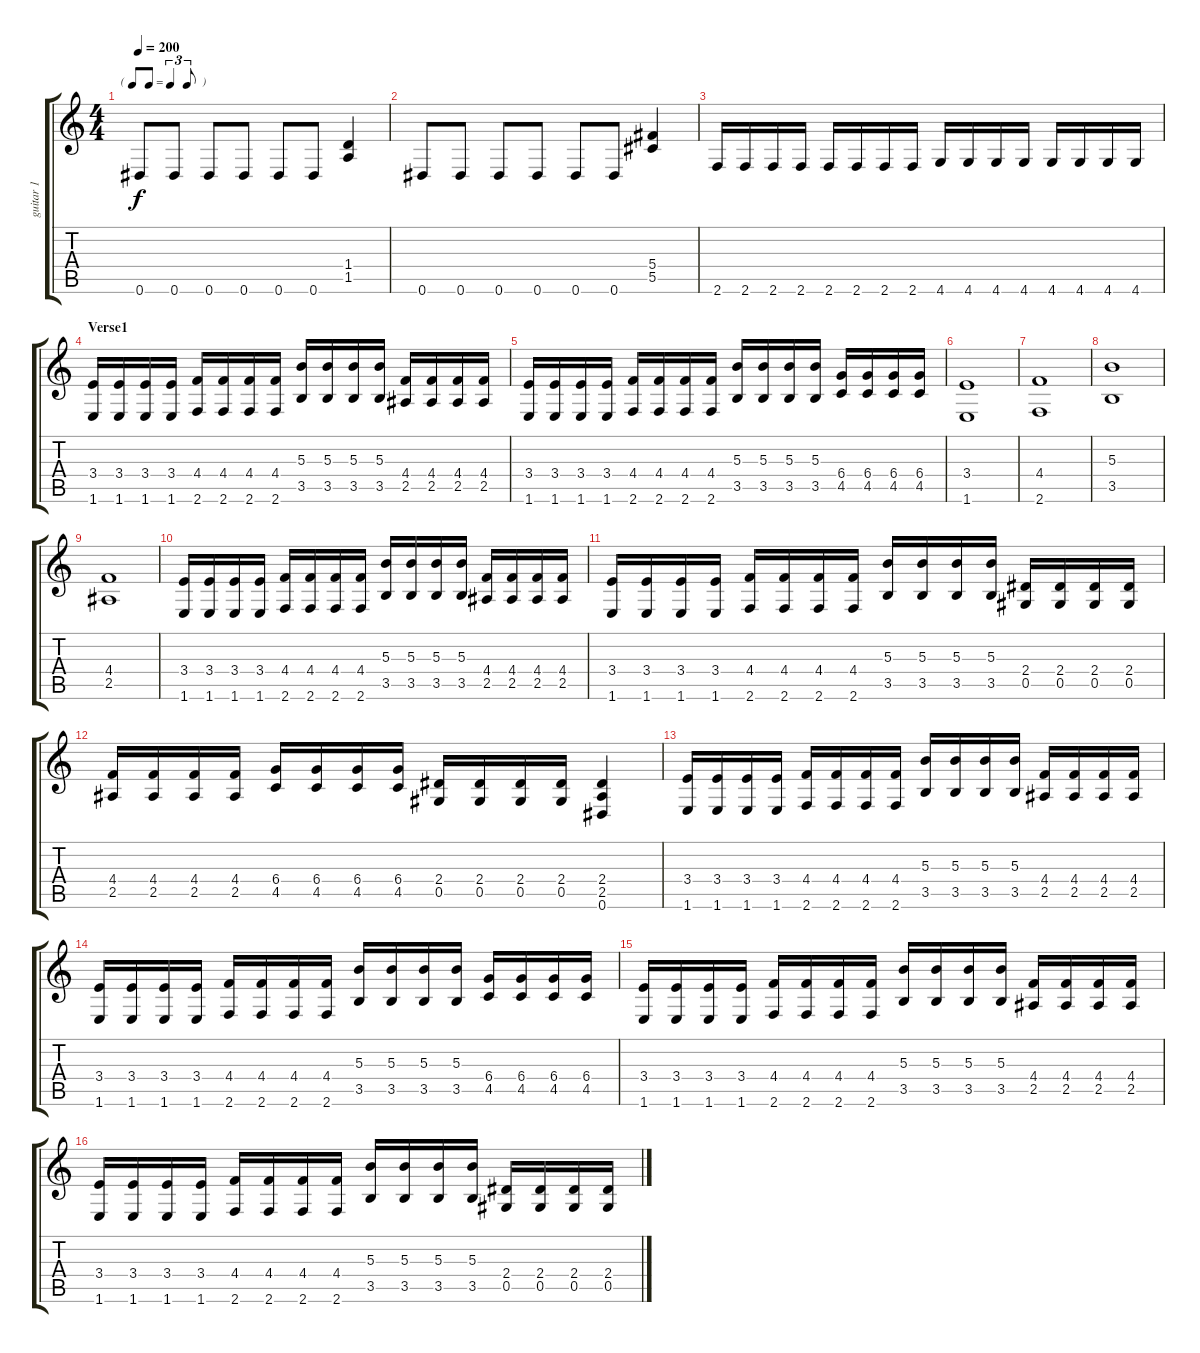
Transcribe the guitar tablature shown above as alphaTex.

\track ("guitar 1" "guitar 1") {instrument distortionguitar}
\staff {score tabs}
\tuning (Eb4 Bb3 Gb3 Db3 Ab2 Eb2) {hide}
\ts (4 4)
\tf triplet8th
\tempo 200
\clef g2
\ks c
0.6.8{dy f} 0.6.8 0.6.8 0.6.8 0.6.8 0.6.8 (1.4 1.5).4 |
0.6.8 0.6.8 0.6.8 0.6.8 0.6.8 0.6.8 (5.4 5.5).4 |
2.6.16 2.6.16 2.6.16 2.6.16 2.6.16 2.6.16 2.6.16 2.6.16 4.6.16 4.6.16 4.6.16 4.6.16 4.6.16 4.6.16 4.6.16 4.6.16 |
\section ("" "Verse1")
(3.4 1.6).16 (3.4 1.6).16 (3.4 1.6).16 (3.4 1.6).16 (4.4 2.6).16 (4.4 2.6).16 (4.4 2.6).16 (4.4 2.6).16 (5.3 3.5).16 (5.3 3.5).16 (5.3 3.5).16 (5.3 3.5).16 (4.4 2.5).16 (4.4 2.5).16 (4.4 2.5).16 (4.4 2.5).16 |
(3.4 1.6).16 (3.4 1.6).16 (3.4 1.6).16 (3.4 1.6).16 (4.4 2.6).16 (4.4 2.6).16 (4.4 2.6).16 (4.4 2.6).16 (5.3 3.5).16 (5.3 3.5).16 (5.3 3.5).16 (5.3 3.5).16 (6.4 4.5).16 (6.4 4.5).16 (6.4 4.5).16 (6.4 4.5).16 |
(3.4 1.6).1 |
(4.4 2.6).1 |
(5.3 3.5).1 |
(4.4 2.5).1 |
(3.4 1.6).16 (3.4 1.6).16 (3.4 1.6).16 (3.4 1.6).16 (4.4 2.6).16 (4.4 2.6).16 (4.4 2.6).16 (4.4 2.6).16 (5.3 3.5).16 (5.3 3.5).16 (5.3 3.5).16 (5.3 3.5).16 (4.4 2.5).16 (4.4 2.5).16 (4.4 2.5).16 (4.4 2.5).16 |
(3.4 1.6).16 (3.4 1.6).16 (3.4 1.6).16 (3.4 1.6).16 (4.4 2.6).16 (4.4 2.6).16 (4.4 2.6).16 (4.4 2.6).16 (5.3 3.5).16 (5.3 3.5).16 (5.3 3.5).16 (5.3 3.5).16 (2.4 0.5).16 (2.4 0.5).16 (2.4 0.5).16 (2.4 0.5).16 |
(4.4 2.5).16 (4.4 2.5).16 (4.4 2.5).16 (4.4 2.5).16 (6.4 4.5).16 (6.4 4.5).16 (6.4 4.5).16 (6.4 4.5).16 (2.4 0.5).16 (2.4 0.5).16 (2.4 0.5).16 (2.4 0.5).16 (2.4 2.5 0.6).4 |
(3.4 1.6).16 (3.4 1.6).16 (3.4 1.6).16 (3.4 1.6).16 (4.4 2.6).16 (4.4 2.6).16 (4.4 2.6).16 (4.4 2.6).16 (5.3 3.5).16 (5.3 3.5).16 (5.3 3.5).16 (5.3 3.5).16 (4.4 2.5).16 (4.4 2.5).16 (4.4 2.5).16 (4.4 2.5).16 |
(3.4 1.6).16 (3.4 1.6).16 (3.4 1.6).16 (3.4 1.6).16 (4.4 2.6).16 (4.4 2.6).16 (4.4 2.6).16 (4.4 2.6).16 (5.3 3.5).16 (5.3 3.5).16 (5.3 3.5).16 (5.3 3.5).16 (6.4 4.5).16 (6.4 4.5).16 (6.4 4.5).16 (6.4 4.5).16 |
(3.4 1.6).16 (3.4 1.6).16 (3.4 1.6).16 (3.4 1.6).16 (4.4 2.6).16 (4.4 2.6).16 (4.4 2.6).16 (4.4 2.6).16 (5.3 3.5).16 (5.3 3.5).16 (5.3 3.5).16 (5.3 3.5).16 (4.4 2.5).16 (4.4 2.5).16 (4.4 2.5).16 (4.4 2.5).16 |
(3.4 1.6).16 (3.4 1.6).16 (3.4 1.6).16 (3.4 1.6).16 (4.4 2.6).16 (4.4 2.6).16 (4.4 2.6).16 (4.4 2.6).16 (5.3 3.5).16 (5.3 3.5).16 (5.3 3.5).16 (5.3 3.5).16 (2.4 0.5).16 (2.4 0.5).16 (2.4 0.5).16 (2.4 0.5).16
